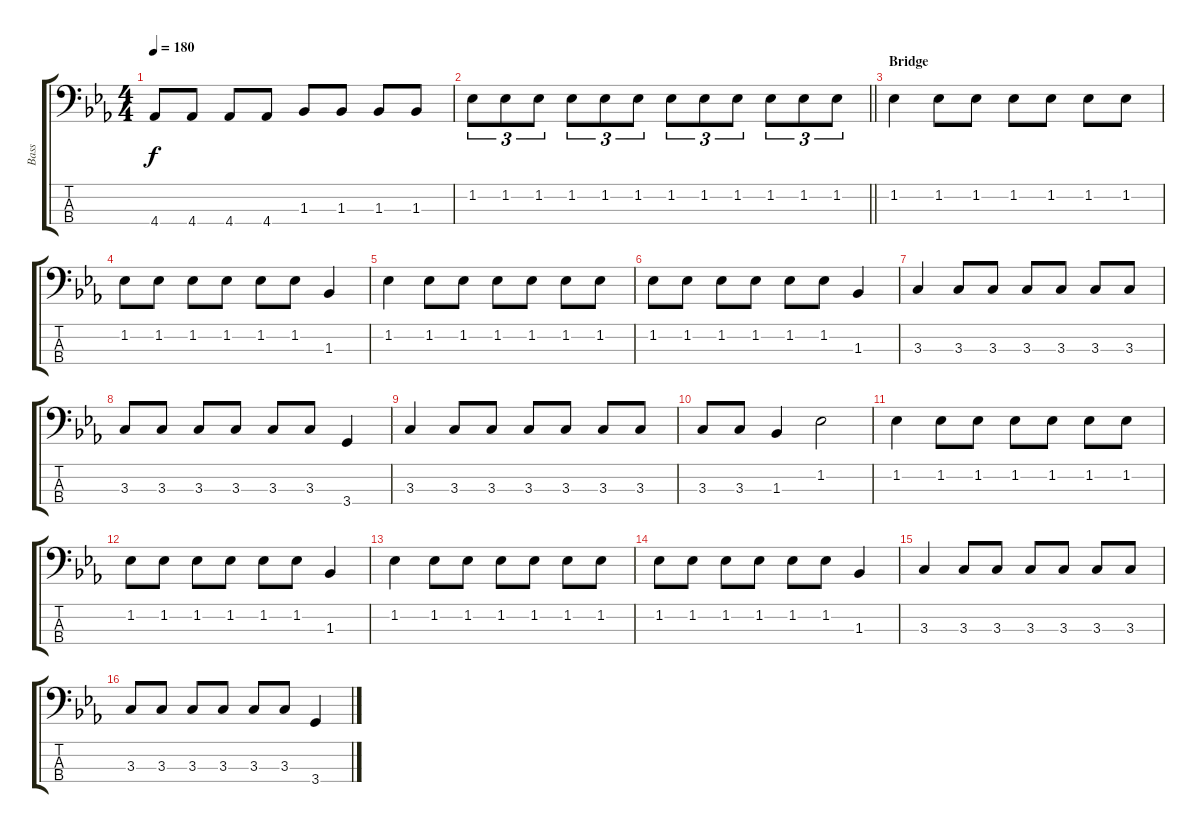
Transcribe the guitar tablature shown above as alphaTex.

\track ("Bass" "Bass") {instrument electricbassfinger}
\staff {score tabs}
\tuning (G2 D2 A1 E1) {hide}
\ts (4 4)
\tempo 180
\clef f4
\ks eb
4.4.8{dy f} 4.4.8 4.4.8 4.4.8 1.3.8 1.3.8 1.3.8 1.3.8 |
\barLineRight lightlight
1.2.8{tu (3 2)} 1.2.8{tu (3 2)} 1.2.8{tu (3 2)} 1.2.8{tu (3 2)} 1.2.8{tu (3 2)} 1.2.8{tu (3 2)} 1.2.8{tu (3 2)} 1.2.8{tu (3 2)} 1.2.8{tu (3 2)} 1.2.8{tu (3 2)} 1.2.8{tu (3 2)} 1.2.8{tu (3 2)} |
\section ("" "Bridge")
1.2.4 1.2.8 1.2.8 1.2.8 1.2.8 1.2.8 1.2.8 |
1.2.8 1.2.8 1.2.8 1.2.8 1.2.8 1.2.8 1.3.4 |
1.2.4 1.2.8 1.2.8 1.2.8 1.2.8 1.2.8 1.2.8 |
1.2.8 1.2.8 1.2.8 1.2.8 1.2.8 1.2.8 1.3.4 |
3.3.4 3.3.8 3.3.8 3.3.8 3.3.8 3.3.8 3.3.8 |
3.3.8 3.3.8 3.3.8 3.3.8 3.3.8 3.3.8 3.4.4 |
3.3.4 3.3.8 3.3.8 3.3.8 3.3.8 3.3.8 3.3.8 |
3.3.8 3.3.8 1.3.4 1.2.2 |
1.2.4 1.2.8 1.2.8 1.2.8 1.2.8 1.2.8 1.2.8 |
1.2.8 1.2.8 1.2.8 1.2.8 1.2.8 1.2.8 1.3.4 |
1.2.4 1.2.8 1.2.8 1.2.8 1.2.8 1.2.8 1.2.8 |
1.2.8 1.2.8 1.2.8 1.2.8 1.2.8 1.2.8 1.3.4 |
3.3.4 3.3.8 3.3.8 3.3.8 3.3.8 3.3.8 3.3.8 |
3.3.8 3.3.8 3.3.8 3.3.8 3.3.8 3.3.8 3.4.4
